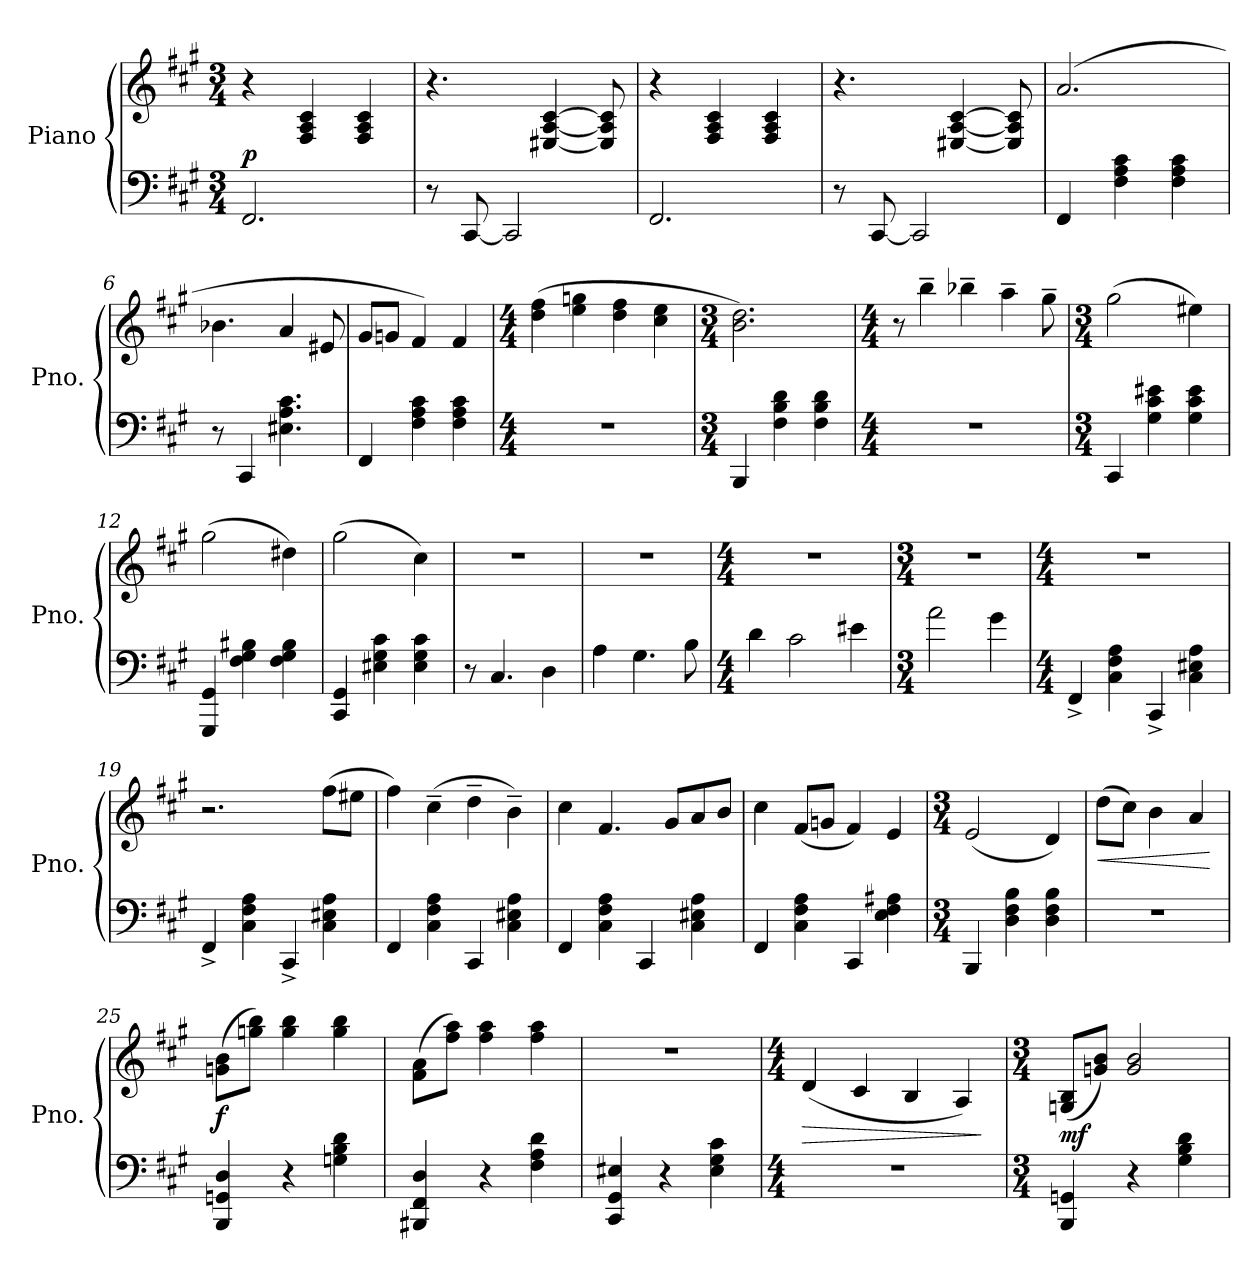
**kern	**kern	**dynam
*part1	*part1	*part1
*staff2	*staff1	*staff1/2
*I"Piano	*	*
*I'Pno.	*	*
*clefF4	*clefG2	*
*k[f#c#g#]	*k[f#c#g#]	*
*M3/4	*M3/4	*
*MM90	*MM90	*
=1	=1	=1
!	!	!LO:DY:a=2
2.FF#/	4r	p
.	4F#/ 4A/ 4c#/	.
.	4F#/ 4A/ 4c#/	.
=2	=2	=2
8r	4.r	.
[8CC#/	.	.
2CC#/]	.	.
.	[4E#X/ [4A/ [4c#/	.
.	8E#/] 8A/] 8c#/]	.
=3	=3	=3
2.FF#/	4r	.
.	4F#/ 4A/ 4c#/	.
.	4F#/ 4A/ 4c#/	.
=4	=4	=4
8r	4.r	.
[8CC#/	.	.
2CC#/]	.	.
.	[4E#X/ [4A/ [4c#/	.
.	8E#/] 8A/] 8c#/]	.
=5	=5	=5
4FF#/	(2.a/	.
4F#\ 4A\ 4c#\	.	.
4F#\ 4A\ 4c#\	.	.
=6	=6	=6
8r	4.b-X\	.
4CC#/	.	.
4.E#X\ 4.A\ 4.c#\	4a/	.
.	8e#X/	.
=7	=7	=7
4FF#/	8g#/L	.
.	8gn/J	.
4F#\ 4A\ 4c#\	4f#/)	.
4F#\ 4A\ 4c#\	4f#/	.
!!LO:LB:g=z
=8	=8	=8
*M4/4	*M4/4	*
1r	(4dd\ 4ff#\	.
.	4ee\ 4ggn\	.
.	4dd\ 4ff#\	.
.	4cc#\ 4ee\	.
=9	=9	=9
*M3/4	*M3/4	*
4BBB/	2.b\ 2.dd\)	.
4F#\ 4B\ 4d\	.	.
4F#\ 4B\ 4d\	.	.
=10	=10	=10
*M4/4	*M4/4	*
1r	8r	.
.	4bb~\	.
.	4bb-X~\	.
.	4aa~\	.
.	8gg#~\	.
=11	=11	=11
*M3/4	*M3/4	*
4CC#/	(2gg#\	.
4G#\ 4c#\ 4e#X\	.	.
4G#\ 4c#\ 4e#\	4ee#X\)	.
=12	=12	=12
4GGG#/ 4GG#/	(2gg#\	.
4F#\ 4G#\ 4B#X\	.	.
4F#\ 4G#\ 4B#\	4dd#X\)	.
=13	=13	=13
4CC#/ 4GG#/	(2gg#\	.
4E#X\ 4G#\ 4c#\	.	.
4E#\ 4G#\ 4c#\	4cc#\)	.
=14	=14	=14
8r	2.r	.
4.C#/	.	.
4D\	.	.
!!LO:LB:g=z
=15	=15	=15
4A\	2.r	.
4.G#\	.	.
8B\	.	.
=16	=16	=16
*M4/4	*M4/4	*
4d\	1r	.
2c#\	.	.
4e#X\	.	.
=17	=17	=17
*M3/4	*M3/4	*
2a\	2.r	.
4g#\	.	.
=18	=18	=18
*M4/4	*M4/4	*
*	*MM100	*
4FF#^/	1r	.
4C#\ 4F#\ 4A\	.	.
4CC#^/	.	.
4C#\ 4E#X\ 4A\	.	.
=19	=19	=19
4FF#^/	2.r	.
4C#\ 4F#\ 4A\	.	.
4CC#^/	.	.
4C#\ 4E#X\ 4A\	(8ff#\L	.
.	8ee#X\J	.
=20	=20	=20
4FF#/	4ff#\)	.
4C#\ 4F#\ 4A\	(4cc#~\	.
4CC#/	4dd~\	.
4C#\ 4E#X\ 4A\	4b~\)	.
=21	=21	=21
4FF#/	4cc#\	.
4C#\ 4F#\ 4A\	4.f#/	.
4CC#/	.	.
.	8g#/L	.
4C#\ 4E#X\ 4A\	8a/	.
.	8b/J	.
!!LO:LB:g=z
=22	=22	=22
4FF#/	4cc#\	.
4C#\ 4F#\ 4A\	(8f#/L	.
.	8gn/J	.
4CC#/	4f#/)	.
4E\ 4F#\ 4A#X\	4e/	.
=23	=23	=23
*M3/4	*M3/4	*
4BBB/	(2e/	.
4D\ 4F#\ 4B\	.	.
4D\ 4F#\ 4B\	4d/)	.
=24	=24	=24
!	!	!LO:HP:b
2.r	(8dd\L	<
.	8cc#\J)	.
.	4b\	.
.	4a/	.
.	.	[
=25	=25	=25
!	!	!LO:DY:b
4BBB/ 4GGn/ 4D/	(8gn\ 8b\L	f
.	8ggn\ 8bb\J)	.
4r	4gg\ 4bb\	.
4Gn\ 4B\ 4d\	4gg\ 4bb\	.
=26	=26	=26
4BBB#X/ 4FF#/ 4D/	(8f#\ 8a\L	.
.	8ff#\ 8aa\J)	.
4r	4ff#\ 4aa\	.
4F#\ 4A\ 4d\	4ff#\ 4aa\	.
=27	=27	=27
4CC#/ 4GG#/ 4E#X/	2.r	.
4r	.	.
4E#\ 4G#\ 4c#\	.	.
=28	=28	=28
*M4/4	*M4/4	*
!	!	!LO:HP:b
1r	(4d/	>
.	4c#/	.
.	4B/	.
.	4A/)	.
.	.	]
!!LO:LB:g=z
=29	=29	=29
*M3/4	*M3/4	*
!	!	!LO:DY:a=2
4BBB/ 4GGn/	(8Gn/ 8B/L	mf
.	8gn/ 8b/J)	.
4r	2g/ 2b/	.
4G#\ 4B\ 4d\	.	.
=	=	=
*-	*-	*-
